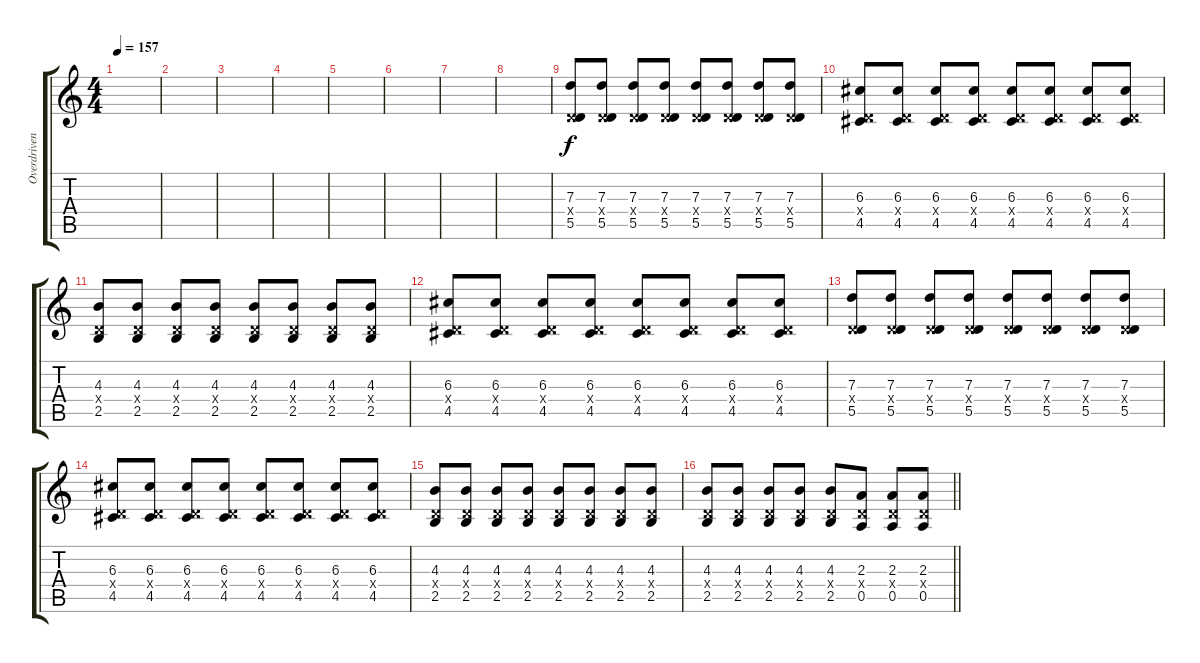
\track ("Overdriven Guitar" "Overdriven") {instrument overdrivenguitar}
\staff {score tabs}
\tuning (E4 B3 G3 D3 A2 D2) {hide}
\ts (4 4)
\tempo 157
\clef g2
\ks c
|
|
|
|
|
|
|
|
(7.3 0.4{x} 5.5).8 (7.3 0.4{x} 5.5).8 (7.3 0.4{x} 5.5).8 (7.3 0.4{x} 5.5).8 (7.3 0.4{x} 5.5).8 (7.3 0.4{x} 5.5).8 (7.3 0.4{x} 5.5).8 (7.3 0.4{x} 5.5).8 |
(6.3 0.4{x} 4.5).8 (6.3 0.4{x} 4.5).8 (6.3 0.4{x} 4.5).8 (6.3 0.4{x} 4.5).8 (6.3 0.4{x} 4.5).8 (6.3 0.4{x} 4.5).8 (6.3 0.4{x} 4.5).8 (6.3 0.4{x} 4.5).8 |
(4.3 0.4{x} 2.5).8 (4.3 0.4{x} 2.5).8 (4.3 0.4{x} 2.5).8 (4.3 0.4{x} 2.5).8 (4.3 0.4{x} 2.5).8 (4.3 0.4{x} 2.5).8 (4.3 0.4{x} 2.5).8 (4.3 0.4{x} 2.5).8 |
(6.3 0.4{x} 4.5).8 (6.3 0.4{x} 4.5).8 (6.3 0.4{x} 4.5).8 (6.3 0.4{x} 4.5).8 (6.3 0.4{x} 4.5).8 (6.3 0.4{x} 4.5).8 (6.3 0.4{x} 4.5).8 (6.3 0.4{x} 4.5).8 |
(7.3 0.4{x} 5.5).8 (7.3 0.4{x} 5.5).8 (7.3 0.4{x} 5.5).8 (7.3 0.4{x} 5.5).8 (7.3 0.4{x} 5.5).8 (7.3 0.4{x} 5.5).8 (7.3 0.4{x} 5.5).8 (7.3 0.4{x} 5.5).8 |
(6.3 0.4{x} 4.5).8 (6.3 0.4{x} 4.5).8 (6.3 0.4{x} 4.5).8 (6.3 0.4{x} 4.5).8 (6.3 0.4{x} 4.5).8 (6.3 0.4{x} 4.5).8 (6.3 0.4{x} 4.5).8 (6.3 0.4{x} 4.5).8 |
(4.3 0.4{x} 2.5).8 (4.3 0.4{x} 2.5).8 (4.3 0.4{x} 2.5).8 (4.3 0.4{x} 2.5).8 (4.3 0.4{x} 2.5).8 (4.3 0.4{x} 2.5).8 (4.3 0.4{x} 2.5).8 (4.3 0.4{x} 2.5).8 |
\barLineRight lightlight
(4.3 0.4{x} 2.5).8 (4.3 0.4{x} 2.5).8 (4.3 0.4{x} 2.5).8 (4.3 0.4{x} 2.5).8 (4.3 0.4{x} 2.5).8 (2.3 0.4{x} 0.5).8 (2.3 0.4{x} 0.5).8 (2.3 0.4{x} 0.5).8
